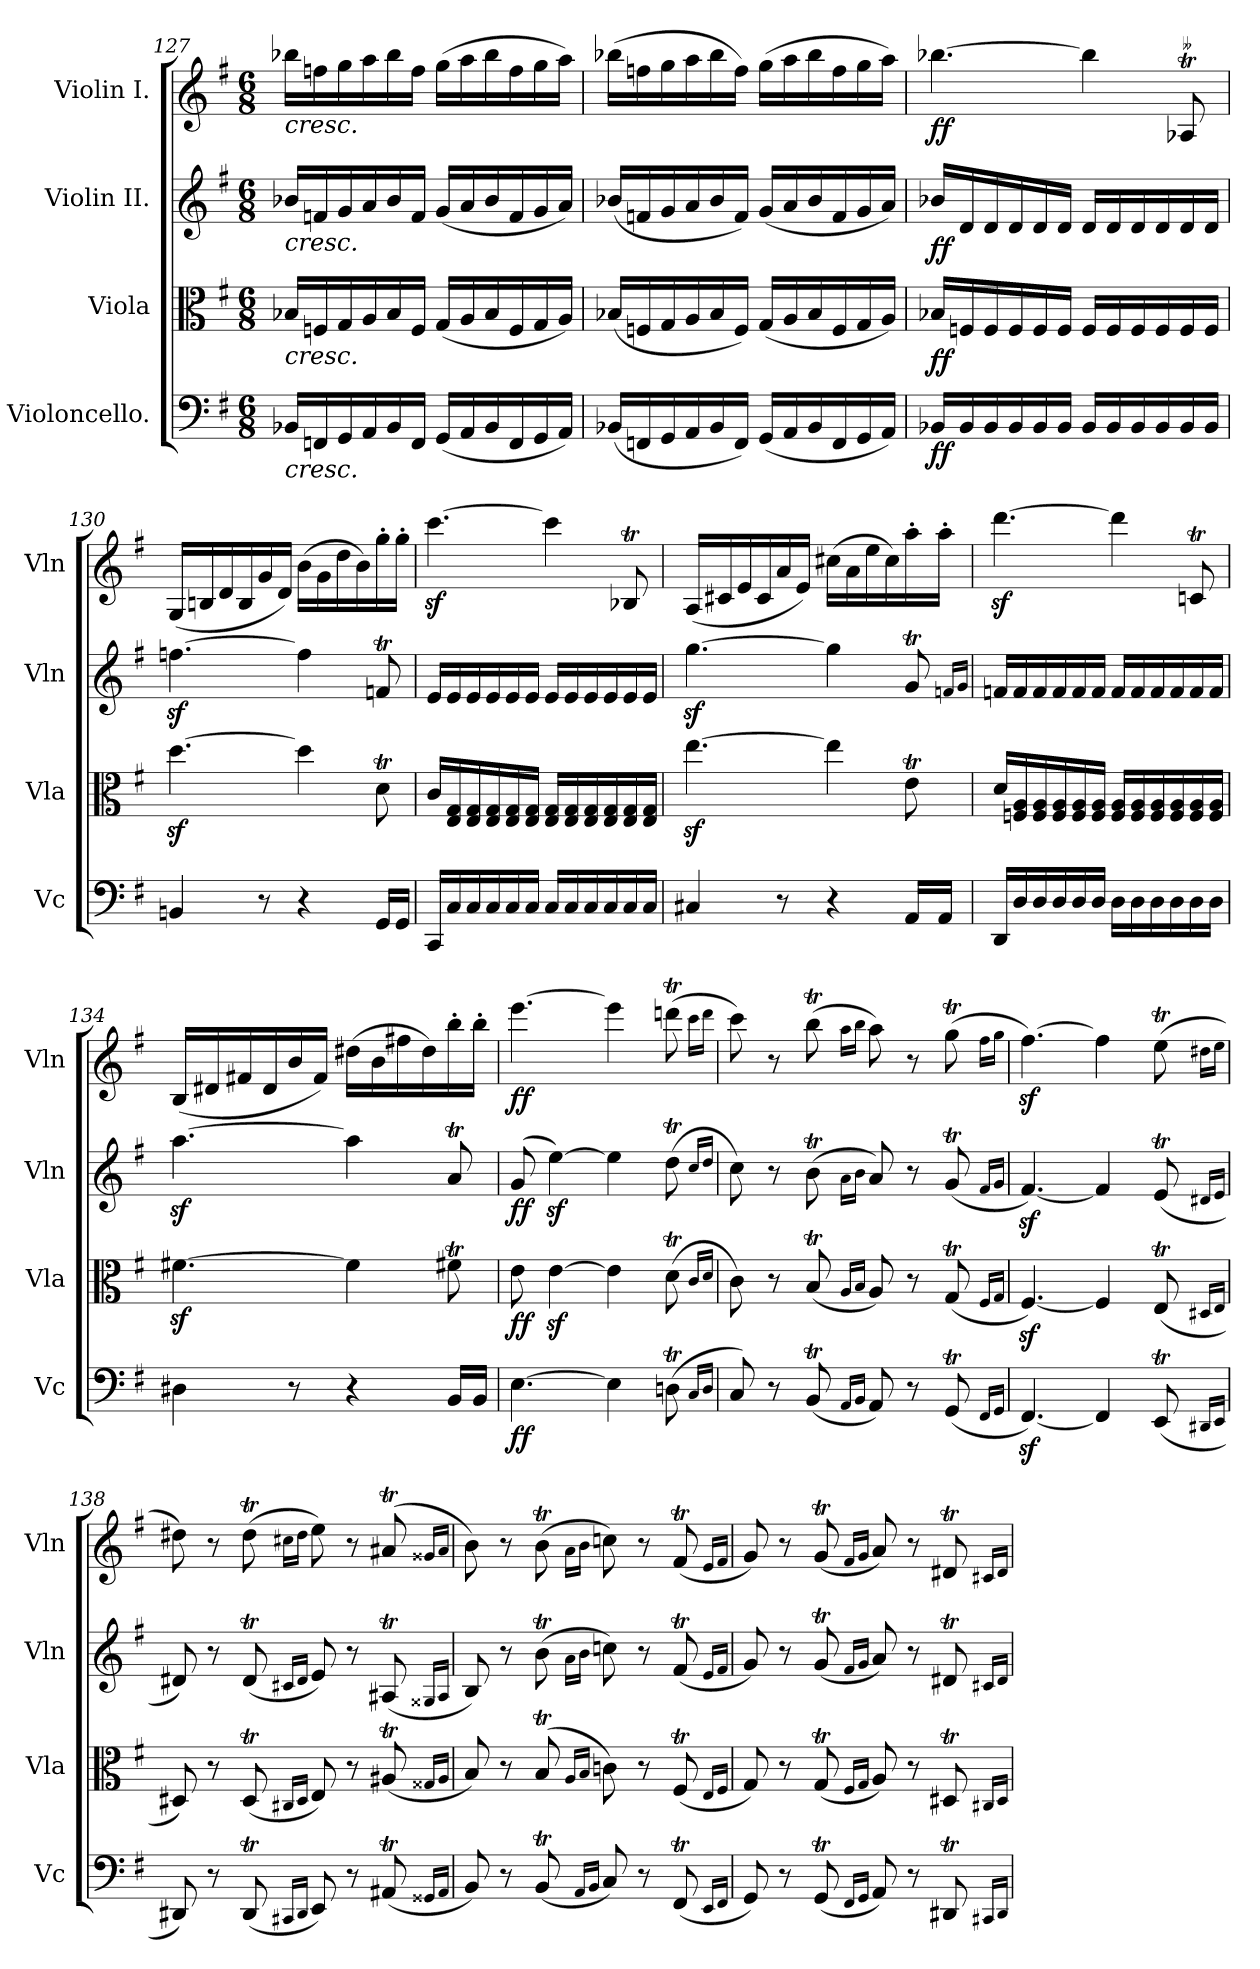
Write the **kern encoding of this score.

**kern	**dynam	**kern	**dynam	**kern	**dynam	**kern	**dynam
*part4	*part4	*part3	*part3	*part2	*part2	*part1	*part1
*staff4	*staff4	*staff3	*staff3	*staff2	*staff2	*staff1	*staff1
*I"Violoncello.	*	*I"Viola	*	*I"Violin II.	*	*I"Violin I.	*
*I'Vc	*	*I'Vla	*	*I'Vln	*	*I'Vln	*
*clefF4	*	*clefC3	*	*clefG2	*	*clefG2	*
*k[f#]	*	*k[f#]	*	*k[f#]	*	*k[f#]	*
*M6/8	*	*M6/8	*	*M6/8	*	*M6/8	*
=127	=127	=127	=127	=127	=127	=127	=127
!	!	!	!	!	!	!LO:TX:b:i:t=cresc.	!
!	!	!	!	!LO:TX:b:i:t=cresc.	!	!	!
!	!	!LO:TX:b:i:t=cresc.	!	!	!	!	!
!LO:TX:b:i:t=cresc.	!	!	!	!	!	!	!
16BB-XLL	.	16B-XLL	.	16b-XLL	.	16bb-XLL	.
16FFn	.	16Fn	.	16fn	.	16ffn	.
16GG	.	16G	.	16g	.	16gg	.
16AA	.	16A	.	16a	.	16aa	.
16BB-	.	16B-	.	16b-	.	16bb-	.
16FFJJ	.	16FJJ	.	16fJJ	.	16ffJJ	.
(16GGLL	.	(16GLL	.	(16gLL	.	(16ggLL	.
16AA	.	16A	.	16a	.	16aa	.
16BB-	.	16B-	.	16b-	.	16bb-	.
16FF	.	16F	.	16f	.	16ff	.
16GG	.	16G	.	16g	.	16gg	.
16AAJJ)	.	16AJJ)	.	16aJJ)	.	16aaJJ)	.
=128	=128	=128	=128	=128	=128	=128	=128
(16BB-XLL	.	(16B-XLL	.	(16b-XLL	.	(16bb-XLL	.
16FFn	.	16Fn	.	16fn	.	16ffn	.
16GG	.	16G	.	16g	.	16gg	.
16AA	.	16A	.	16a	.	16aa	.
16BB-	.	16B-	.	16b-	.	16bb-	.
16FFJJ)	.	16FJJ)	.	16fJJ)	.	16ffJJ)	.
(16GGLL	.	(16GLL	.	(16gLL	.	(16ggLL	.
16AA	.	16A	.	16a	.	16aa	.
16BB-	.	16B-	.	16b-	.	16bb-	.
16FF	.	16F	.	16f	.	16ff	.
16GG	.	16G	.	16g	.	16gg	.
16AAJJ)	.	16AJJ)	.	16aJJ)	.	16aaJJ)	.
=129	=129	=129	=129	=129	=129	=129	=129
16BB-XLL	ff	16B-XLL	ff	16b-XLL	ff	[4.bb-X	ff
16BB-	.	16Fn	.	16d	.	.	.
16BB-	.	16F	.	16d	.	.	.
16BB-	.	16F	.	16d	.	.	.
16BB-	.	16F	.	16d	.	.	.
16BB-JJ	.	16FJJ	.	16dJJ	.	.	.
16BB-LL	.	16FLL	.	16dLL	.	4bb-]	.
16BB-	.	16F	.	16d	.	.	.
16BB-	.	16F	.	16d	.	.	.
16BB-	.	16F	.	16d	.	.	.
!	!	!	!	!	!	!LO:TR:acc=--	!
16BB-	.	16F	.	16d	.	8A-Xt	.
16BB-JJ	.	16FJJ	.	16dJJ	.	.	.
=130	=130	=130	=130	=130	=130	=130	=130
4BBn	.	[4.ddz	.	[4.ffnz	.	(16GLL	.
.	.	.	.	.	.	16Bn	.
.	.	.	.	.	.	16d	.
.	.	.	.	.	.	16B	.
8r	.	.	.	.	.	16g	.
.	.	.	.	.	.	16dJJ)	.
4r	.	4dd]	.	4ff]	.	(16bLL	.
.	.	.	.	.	.	16g	.
.	.	.	.	.	.	16dd	.
.	.	.	.	.	.	16b)	.
16GGLL	.	8dT	.	8fnT	.	16gg'	.
16GGJJ	.	.	.	.	.	16gg'JJ	.
=131	=131	=131	=131	=131	=131	=131	=131
16CCLL	.	16cLL	.	16eLL	.	[4.cccz	.
16C	.	16E 16G	.	16e	.	.	.
16C	.	16E 16G	.	16e	.	.	.
16C	.	16E 16G	.	16e	.	.	.
16C	.	16E 16G	.	16e	.	.	.
16CJJ	.	16E 16GJJ	.	16eJJ	.	.	.
16CLL	.	16E 16GLL	.	16eLL	.	4ccc]	.
16C	.	16E 16G	.	16e	.	.	.
16C	.	16E 16G	.	16e	.	.	.
16C	.	16E 16G	.	16e	.	.	.
16C	.	16E 16G	.	16e	.	8B-XT	.
16CJJ	.	16E 16GJJ	.	16eJJ	.	.	.
=132	=132	=132	=132	=132	=132	=132	=132
4C#X	.	[4.eez	.	[4.ggz	.	(16ALL	.
.	.	.	.	.	.	16c#X	.
.	.	.	.	.	.	16e	.
.	.	.	.	.	.	16c#	.
8r	.	.	.	.	.	16a	.
.	.	.	.	.	.	16eJJ)	.
4r	.	4ee]	.	4gg]	.	(16cc#XLL	.
.	.	.	.	.	.	16a	.
.	.	.	.	.	.	16ee	.
.	.	.	.	.	.	16cc#)	.
16AALL	.	8eT	.	8gT	.	16aa'	.
16AAJJ	.	.	.	.	.	16aa'JJ	.
.	.	.	.	16qqfn/LL	.	.	.
.	.	.	.	16qqg/JJ	.	.	.
=133	=133	=133	=133	=133	=133	=133	=133
16DDLL	.	16dLL	.	16fnLL	.	[4.dddz	.
16D	.	16Fn 16A	.	16f	.	.	.
16D	.	16F 16A	.	16f	.	.	.
16D	.	16F 16A	.	16f	.	.	.
16D	.	16F 16A	.	16f	.	.	.
16DJJ	.	16F 16AJJ	.	16fJJ	.	.	.
16DLL	.	16F 16ALL	.	16fLL	.	4ddd]	.
16D	.	16F 16A	.	16f	.	.	.
16D	.	16F 16A	.	16f	.	.	.
16D	.	16F 16A	.	16f	.	.	.
16D	.	16F 16A	.	16f	.	8cnT	.
16DJJ	.	16F 16AJJ	.	16fJJ	.	.	.
=134	=134	=134	=134	=134	=134	=134	=134
4D#X	.	[4.f#Xz	.	[4.aaz	.	(16BLL	.
.	.	.	.	.	.	16d#X	.
.	.	.	.	.	.	16f#X	.
.	.	.	.	.	.	16d#	.
8r	.	.	.	.	.	16b	.
.	.	.	.	.	.	16f#JJ)	.
4r	.	4f#]	.	4aa]	.	(16dd#XLL	.
.	.	.	.	.	.	16b	.
.	.	.	.	.	.	16ff#X	.
.	.	.	.	.	.	16dd#)	.
16BBLL	.	8f#Xt	.	8aT	.	16bb'	.
16BBJJ	.	.	.	.	.	16bb'JJ	.
=135	=135	=135	=135	=135	=135	=135	=135
[4.E	ff	8e	ff	(8g	ff	[4.eee	ff
.	.	[4ez	.	[4eez)	.	.	.
4E]	.	4e]	.	4ee]	.	4eee]	.
(8DnT	.	(8dT	.	(8ddT	.	(8dddnT	.
16qqC/LL	.	16qqc/LL	.	16qqcc/LL	.	16qqccc\LL	.
16qqD/JJ	.	16qqd/JJ	.	16qqdd/JJ	.	16qqddd\JJ	.
=136	=136	=136	=136	=136	=136	=136	=136
8C)	.	8c)	.	8cc)	.	8ccc)	.
8r	.	8r	.	8r	.	8r	.
(8BBt	.	(8Bt	.	(8bt	.	(8bbt	.
16qqAA/LL	.	16qqA/LL	.	16qqa\LL	.	16qqaa\LL	.
16qqBB/JJ	.	16qqB/JJ	.	16qqb\JJ	.	16qqbb\JJ	.
8AA)	.	8A)	.	8a)	.	8aa)	.
8r	.	8r	.	8r	.	8r	.
(8GGT	.	(8GT	.	(8gT	.	(8ggT	.
16qqFF#/LL	.	16qqF#/LL	.	16qqf#/LL	.	16qqff#\LL	.
16qqGG/JJ	.	16qqG/JJ	.	16qqg/JJ	.	16qqgg\JJ	.
=137	=137	=137	=137	=137	=137	=137	=137
[4.FF#z)	.	[4.F#z)	.	[4.f#z)	.	[4.ff#z)	.
4FF#]	.	4F#]	.	4f#]	.	4ff#]	.
(8EET	.	(8ET	.	(8eT	.	(8eeT	.
16qqDD#X/LL	.	16qqD#X/LL	.	16qqd#X/LL	.	16qqdd#X\LL	.
16qqEE/JJ	.	16qqE/JJ	.	16qqe/JJ	.	16qqee\JJ	.
=138	=138	=138	=138	=138	=138	=138	=138
8DD#X)	.	8D#X)	.	8d#X)	.	8dd#X)	.
8r	.	8r	.	8r	.	8r	.
(8DD#t	.	(8D#t	.	(8d#t	.	(8dd#t	.
16qqCC#X/LL	.	16qqC#X/LL	.	16qqc#X/LL	.	16qqcc#X\LL	.
16qqDD#/JJ	.	16qqD#/JJ	.	16qqd#/JJ	.	16qqdd#\JJ	.
8EE)	.	8E)	.	8e)	.	8ee)	.
8r	.	8r	.	8r	.	8r	.
(8AA#Xt	.	(8A#Xt	.	(8A#Xt	.	(8a#Xt	.
16qqGG##X/LL	.	16qqG##X/LL	.	16qqG##X/LL	.	16qqg##X/LL	.
16qqAA#/JJ	.	16qqA#/JJ	.	16qqA#/JJ	.	16qqa#/JJ	.
=139	=139	=139	=139	=139	=139	=139	=139
8BB)	.	8B)	.	8B)	.	8b)	.
8r	.	8r	.	8r	.	8r	.
(8BBt	.	(8Bt	.	(8bt	.	(8bt	.
16qqAA/LL	.	16qqA/LL	.	16qqa\LL	.	16qqa\LL	.
16qqBB/JJ	.	16qqB/JJ	.	16qqb\JJ	.	16qqb\JJ	.
8C)	.	8cn)	.	8ccn)	.	8ccn)	.
8r	.	8r	.	8r	.	8r	.
(8FF#t	.	(8F#t	.	(8f#t	.	(8f#t	.
16qqEE/LL	.	16qqE/LL	.	16qqe/LL	.	16qqe/LL	.
16qqFF#/JJ	.	16qqF#/JJ	.	16qqf#/JJ	.	16qqf#/JJ	.
=140	=140	=140	=140	=140	=140	=140	=140
8GG)	.	8G)	.	8g)	.	8g)	.
8r	.	8r	.	8r	.	8r	.
(8GGT	.	(8GT	.	(8gT	.	(8gT	.
16qqFF#/LL	.	16qqF#/LL	.	16qqf#/LL	.	16qqf#/LL	.
16qqGG/JJ	.	16qqG/JJ	.	16qqg/JJ	.	16qqg/JJ	.
8AA)	.	8A)	.	8a)	.	8a)	.
8r	.	8r	.	8r	.	8r	.
8DD#Xt	.	8D#Xt	.	8d#Xt	.	8d#Xt	.
16qqCC#X/LL	.	16qqC#X/LL	.	16qqc#X/LL	.	16qqc#X/LL	.
16qqDD#/JJ	.	16qqD#/JJ	.	16qqd#/JJ	.	16qqd#/JJ	.
=	=	=	=	=	=	=	=
*-	*-	*-	*-	*-	*-	*-	*-
